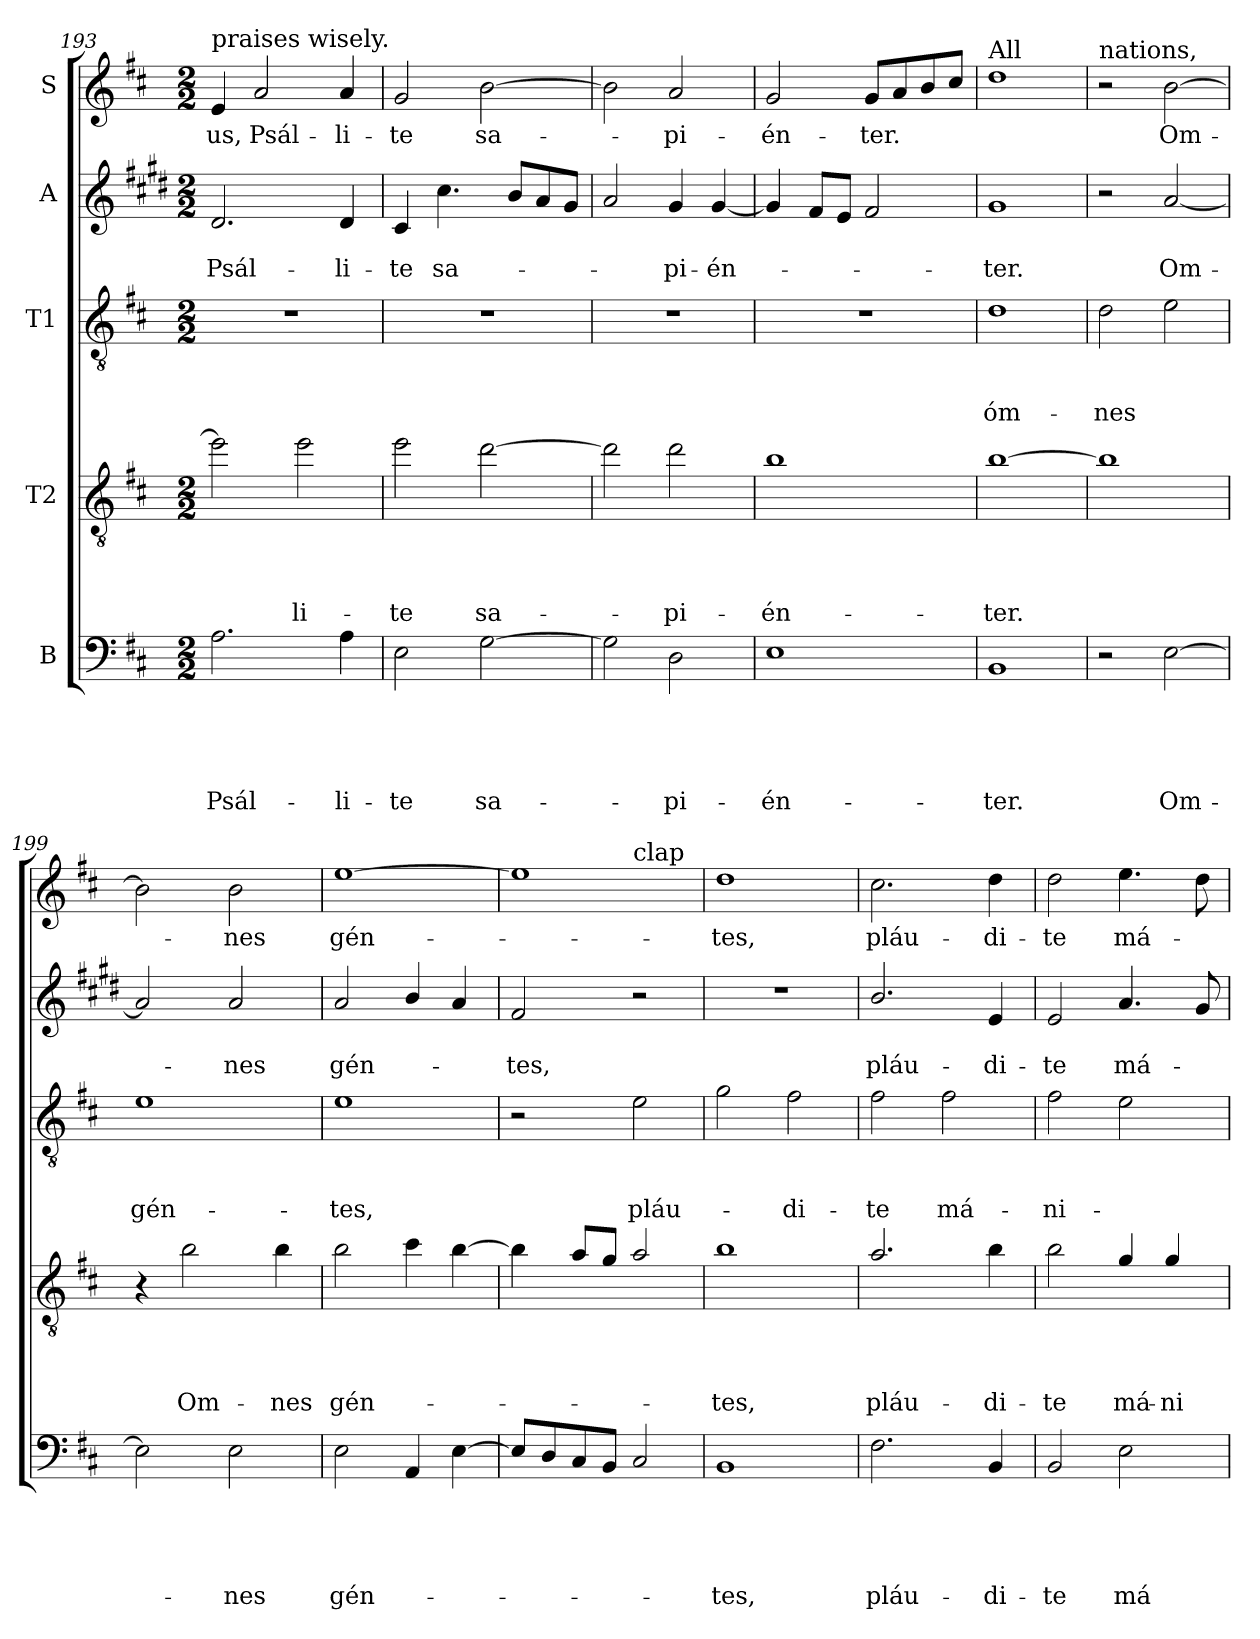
**kern	**text	**text	**text	**text	**text	**kern	**text	**text	**text	**text	**kern	**text	**text	**text	**kern	**text	**text	**kern	**text
*part5	*part5	*part5	*part5	*part5	*part5	*part4	*part4	*part4	*part4	*part4	*part3	*part3	*part3	*part3	*part2	*part2	*part2	*part1	*part1
*staff5	*staff5	*staff5	*staff5	*staff5	*staff5	*staff4	*staff4	*staff4	*staff4	*staff4	*staff3	*staff3	*staff3	*staff3	*staff2	*staff2	*staff2	*staff1	*staff1
*I"B	*	*	*	*	*	*I"T2	*	*	*	*	*I"T1	*	*	*	*I"A	*	*	*I"S	*
!!LO:PB:g=z
*clefF4	*	*	*	*	*	*clefGv2	*	*	*	*	*clefGv2	*	*	*	*clefG2	*	*	*clefG2	*
*	*	*	*	*	*	*ITrd8c14	*	*	*	*	*	*	*	*	*ITrd1c2	*	*	*	*
*k[f#c#]	*	*	*	*	*	*k[f#c#]	*	*	*	*	*k[f#c#]	*	*	*	*k[f#c#]	*	*	*k[f#c#]	*
*D:	*	*	*	*	*	*D:	*	*	*	*	*D:	*	*	*	*D:	*	*	*D:	*
*M2/2	*	*	*	*	*	*M2/2	*	*	*	*	*M2/2	*	*	*	*M2/2	*	*	*M2/2	*
=193	=193	=193	=193	=193	=193	=193	=193	=193	=193	=193	=193	=193	=193	=193	=193	=193	=193	=193	=193
!	!	!	!	!	!	!	!	!	!	!	!	!	!	!	!	!	!	!LO:TX:a:t=praises wisely.	!
!	!	!	!	!	!LO:LY:b	!	!	!	!	!	!	!	!	!	!	!	!LO:LY:b	!	!LO:LY:b
2.A\	.	.	.	.	Psál-	2e\]	.	.	.	.	1r	.	.	.	2.c#/	.	Psál-	4e/	-us,
!	!	!	!	!	!	!	!	!	!	!	!	!	!	!	!	!	!	!	!LO:LY:b
.	.	.	.	.	.	.	.	.	.	.	.	.	.	.	.	.	.	2a/	Psál-
!	!	!	!	!	!	!	!	!	!	!LO:LY:b	!	!	!	!	!	!	!	!	!
.	.	.	.	.	.	2e\	.	.	.	-li-	.	.	.	.	.	.	.	.	.
!	!	!	!	!	!LO:LY:b	!	!	!	!	!	!	!	!	!	!	!	!LO:LY:b	!	!LO:LY:b
4A\	.	.	.	.	-li-	.	.	.	.	.	.	.	.	.	4c#/	.	-li-	4a/	-li-
=194	=194	=194	=194	=194	=194	=194	=194	=194	=194	=194	=194	=194	=194	=194	=194	=194	=194	=194	=194
!	!	!	!	!	!LO:LY:b	!	!	!	!	!LO:LY:b	!	!	!	!	!	!	!LO:LY:b	!	!LO:LY:b
2E\	.	.	.	.	-te	2e\	.	.	.	-te	1r	.	.	.	4B/	.	-te	2g/	-te
!	!	!	!	!	!	!	!	!	!	!	!	!	!	!	!	!	!LO:LY:b	!	!
.	.	.	.	.	.	.	.	.	.	.	.	.	.	.	4.b\	.	sa-	.	.
!	!	!	!	!	!LO:LY:b	!	!	!	!	!LO:LY:b	!	!	!	!	!	!	!	!	!LO:LY:b
[2G\	.	.	.	.	sa-	[2d\	.	.	.	sa-	.	.	.	.	.	.	.	[2b\	sa-
.	.	.	.	.	.	.	.	.	.	.	.	.	.	.	8a/L	.	.	.	.
.	.	.	.	.	.	.	.	.	.	.	.	.	.	.	8g/	.	.	.	.
.	.	.	.	.	.	.	.	.	.	.	.	.	.	.	8f#/J	.	.	.	.
=195	=195	=195	=195	=195	=195	=195	=195	=195	=195	=195	=195	=195	=195	=195	=195	=195	=195	=195	=195
2G\]	.	.	.	.	.	2d\]	.	.	.	.	1r	.	.	.	2g/	.	.	2b\]	.
!	!	!	!	!	!LO:LY:b	!	!	!	!	!LO:LY:b	!	!	!	!	!	!	!LO:LY:b	!	!LO:LY:b
2D\	.	.	.	.	-pi-	2d\	.	.	.	-pi-	.	.	.	.	4f#/	.	-pi-	2a/	-pi-
!	!	!	!	!	!	!	!	!	!	!	!	!	!	!	!	!	!LO:LY:b	!	!
.	.	.	.	.	.	.	.	.	.	.	.	.	.	.	[4f#/	.	-én-	.	.
=196	=196	=196	=196	=196	=196	=196	=196	=196	=196	=196	=196	=196	=196	=196	=196	=196	=196	=196	=196
!	!	!	!	!	!LO:LY:b	!	!	!	!	!LO:LY:b	!	!	!	!	!	!	!	!	!LO:LY:b
1E	.	.	.	.	-én-	1B	.	.	.	-én-	1r	.	.	.	4f#/]	.	.	2g/	-én-
.	.	.	.	.	.	.	.	.	.	.	.	.	.	.	8e/L	.	.	.	.
.	.	.	.	.	.	.	.	.	.	.	.	.	.	.	8d/J	.	.	.	.
!	!	!	!	!	!	!	!	!	!	!	!	!	!	!	!	!	!	!	!LO:LY:b
.	.	.	.	.	.	.	.	.	.	.	.	.	.	.	2e/	.	.	8g/L	-ter.
.	.	.	.	.	.	.	.	.	.	.	.	.	.	.	.	.	.	8a/	.
.	.	.	.	.	.	.	.	.	.	.	.	.	.	.	.	.	.	8b/	.
.	.	.	.	.	.	.	.	.	.	.	.	.	.	.	.	.	.	8cc#/J	.
=197	=197	=197	=197	=197	=197	=197	=197	=197	=197	=197	=197	=197	=197	=197	=197	=197	=197	=197	=197
!	!	!	!	!	!	!	!	!	!	!	!	!	!	!	!	!	!	!LO:TX:a:t=All	!
!	!	!	!	!	!LO:LY:b	!	!	!	!	!LO:LY:b	!	!	!	!LO:LY:b	!	!	!LO:LY:b	!	!
1BB	.	.	.	.	-ter.	[1B	.	.	.	-ter.	1d	.	.	óm-	1f#	.	-ter.	1dd	.
=198	=198	=198	=198	=198	=198	=198	=198	=198	=198	=198	=198	=198	=198	=198	=198	=198	=198	=198	=198
!	!	!	!	!	!	!	!	!	!	!	!	!	!	!	!	!	!	!LO:TX:a:t=nations,	!
!	!	!	!	!	!	!	!	!	!	!	!	!	!	!LO:LY:b	!	!	!	!	!
2r	.	.	.	.	.	1B]	.	.	.	.	2d\	.	.	-nes	2r	.	.	2r	.
!	!	!	!	!	!LO:LY:b	!	!	!	!	!	!	!	!	!	!	!	!LO:LY:b	!	!LO:LY:b
[2E\	.	.	.	.	Om-	.	.	.	.	.	2e\	.	.	.	[2g/	.	Om-	[2b\	Om-
!!LO:LB:g=z
=199	=199	=199	=199	=199	=199	=199	=199	=199	=199	=199	=199	=199	=199	=199	=199	=199	=199	=199	=199
!	!	!	!	!	!	!	!	!	!	!	!	!	!	!LO:LY:b	!	!	!	!	!
2E\]	.	.	.	.	.	4r	.	.	.	.	1e	.	.	gén-	2g/]	.	.	2b\]	.
!	!	!	!	!	!	!	!	!	!	!LO:LY:b	!	!	!	!	!	!	!	!	!
.	.	.	.	.	.	2B\	.	.	.	Om-	.	.	.	.	.	.	.	.	.
!	!	!	!	!	!LO:LY:b	!	!	!	!	!	!	!	!	!	!	!	!LO:LY:b	!	!LO:LY:b
2E\	.	.	.	.	-nes	.	.	.	.	.	.	.	.	.	2g/	.	-nes	2b\	-nes
!	!	!	!	!	!	!	!	!	!	!LO:LY:b	!	!	!	!	!	!	!	!	!
.	.	.	.	.	.	4B\	.	.	.	-nes	.	.	.	.	.	.	.	.	.
=200	=200	=200	=200	=200	=200	=200	=200	=200	=200	=200	=200	=200	=200	=200	=200	=200	=200	=200	=200
!	!	!	!	!	!LO:LY:b	!	!	!	!	!LO:LY:b	!	!	!	!LO:LY:b	!	!	!LO:LY:b	!	!LO:LY:b
2E\	.	.	.	.	gén-	2B\	.	.	.	gén-	1e	.	.	-tes,	2g/	.	gén-	[1ee	gén-
4AA/	.	.	.	.	.	4c#\	.	.	.	.	.	.	.	.	4a/	.	.	.	.
[4E\	.	.	.	.	.	[4B\	.	.	.	.	.	.	.	.	4g/	.	.	.	.
=201	=201	=201	=201	=201	=201	=201	=201	=201	=201	=201	=201	=201	=201	=201	=201	=201	=201	=201	=201
!	!	!	!	!	!	!	!	!	!	!	!	!	!	!	!	!	!LO:LY:b	!	!
*	*	*	*	*	*	*	*	*	*	*	*	*	*	*	*	*	*	*^	*
8E/L]	.	.	.	.	.	4B\]	.	.	.	.	2r	.	.	.	2e/	.	-tes,	1ee]	2ryy	.
8D/	.	.	.	.	.	.	.	.	.	.	.	.	.	.	.	.	.	.	.	.
8C#/	.	.	.	.	.	8A/L	.	.	.	.	.	.	.	.	.	.	.	.	.	.
8BB/J	.	.	.	.	.	8G/J	.	.	.	.	.	.	.	.	.	.	.	.	.	.
!	!	!	!	!	!	!	!	!	!	!	!	!	!	!	!	!	!	!	!LO:TX:a:t=clap	!
!	!	!	!	!	!	!	!	!	!	!	!	!	!	!LO:LY:b	!	!	!	!	!	!
2C#/	.	.	.	.	.	2A/	.	.	.	.	2e\	.	.	pláu-	2r	.	.	.	2ryy	.
=202	=202	=202	=202	=202	=202	=202	=202	=202	=202	=202	=202	=202	=202	=202	=202	=202	=202	=202	=202	=202
!	!	!	!	!	!	!	!	!	!	!	!	!	!	!	!	!	!	!LO:TX:a:t=your hands!	!	!
!	!	!	!	!	!LO:LY:b	!	!	!	!	!LO:LY:b	!	!	!	!	!	!	!	!	!	!LO:LY:b
*	*	*	*	*	*	*	*	*	*	*	*	*	*	*	*	*	*	*v	*v	*
1BB	.	.	.	.	-tes,	1B	.	.	.	-tes,	2g\	.	.	.	1r	.	.	1dd	-tes,
!	!	!	!	!	!	!	!	!	!	!	!	!	!	!LO:LY:b	!	!	!	!	!
.	.	.	.	.	.	.	.	.	.	.	2f#\	.	.	-di-	.	.	.	.	.
=203	=203	=203	=203	=203	=203	=203	=203	=203	=203	=203	=203	=203	=203	=203	=203	=203	=203	=203	=203
!	!	!	!	!	!LO:LY:b	!	!	!	!	!LO:LY:b	!	!	!	!LO:LY:b	!	!	!LO:LY:b	!	!LO:LY:b
2.F#\	.	.	.	.	pláu-	2.A/	.	.	.	pláu-	2f#\	.	.	-te	2.a/	.	pláu-	2.cc#\	pláu-
!	!	!	!	!	!	!	!	!	!	!	!	!	!	!LO:LY:b	!	!	!	!	!
.	.	.	.	.	.	.	.	.	.	.	2f#\	.	.	má-	.	.	.	.	.
!	!	!	!	!	!LO:LY:b	!	!	!	!	!LO:LY:b	!	!	!	!	!	!	!LO:LY:b	!	!LO:LY:b
4BB/	.	.	.	.	-di-	4B\	.	.	.	-di-	.	.	.	.	4d/	.	-di-	4dd\	-di-
=204	=204	=204	=204	=204	=204	=204	=204	=204	=204	=204	=204	=204	=204	=204	=204	=204	=204	=204	=204
!	!	!	!	!	!LO:LY:b	!	!	!	!	!LO:LY:b	!	!	!	!LO:LY:b	!	!	!LO:LY:b	!	!LO:LY:b
2BB/	.	.	.	.	-te	2B\	.	.	.	-te	2f#\	.	.	-ni-	2d/	.	-te	2dd\	-te
!	!	!	!	!	!LO:LY:b	!	!	!	!	!LO:LY:b	!	!	!	!	!	!	!LO:LY:b	!	!LO:LY:b
2E\	.	.	.	.	má-	4G/	.	.	.	má-	2e\	.	.	.	4.g/	.	má-	4.ee\	má-
!	!	!	!	!	!	!	!	!	!	!LO:LY:b	!	!	!	!	!	!	!	!	!
.	.	.	.	.	.	4G/	.	.	.	-ni-	.	.	.	.	.	.	.	.	.
.	.	.	.	.	.	.	.	.	.	.	.	.	.	.	8f#/	.	.	8dd\	.
=	=	=	=	=	=	=	=	=	=	=	=	=	=	=	=	=	=	=	=
*-	*-	*-	*-	*-	*-	*-	*-	*-	*-	*-	*-	*-	*-	*-	*-	*-	*-	*-	*-
